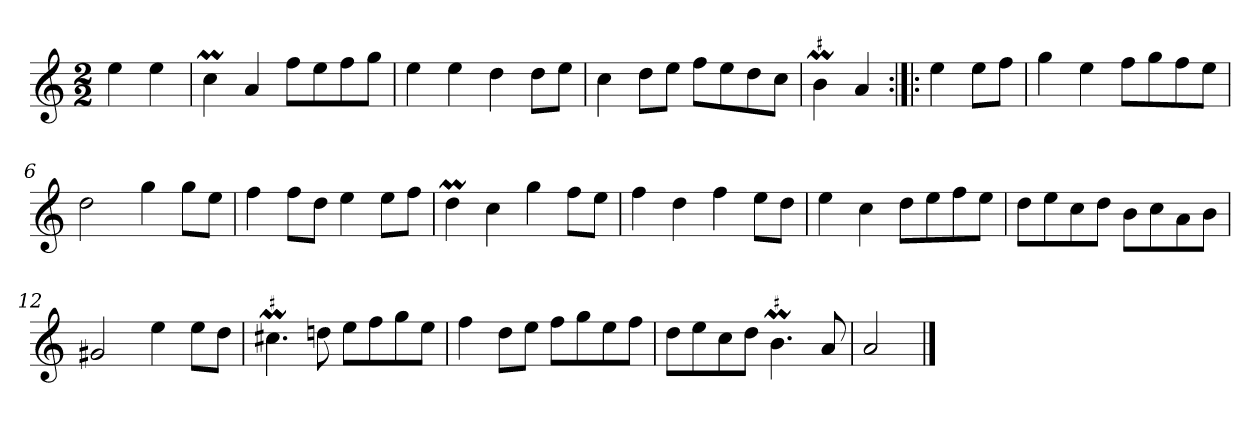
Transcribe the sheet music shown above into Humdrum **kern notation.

**kern
*part1
*staff1
*clefG2
*k[]
*a:
*M2/2
*MM120
=
4ee
4ee
=1
4ccM
4a
8ff\L
8ee\
8ff\
8gg\J
=2
4ee
4ee
4dd
8dd\L
8ee\J
=3
4cc
8dd\L
8ee\J
8ff\L
8ee\
8dd\
8cc\J
=4
!LO:MOR:acc=#
4bM
4a
=:|!|:
4ee
8ee\L
8ff\J
=5
4gg
4ee
8ff\L
8gg\
8ff\
8ee\J
=6
2dd
4gg
8gg\L
8ee\J
=7
4ff
8ff\L
8dd\J
4ee
8ee\L
8ff\J
=8
4ddM
4cc
4gg
8ff\L
8ee\J
=9
4ff
4dd
4ff
8ee\L
8dd\J
=10
4ee
4cc
8dd\L
8ee\
8ff\
8ee\J
=11
8dd\L
8ee\
8cc\
8dd\J
8b\L
8cc\
8a\
8b\J
=12
2g#X
4ee
8ee\L
8dd\J
=13
!LO:MOR:acc=#
4.cc#XM
8ddn
8ee\L
8ff\
8gg\
8ee\J
=14
4ff
8dd\L
8ee\J
8ff\L
8gg\
8ee\
8ff\J
=15
8dd\L
8ee\
8cc\
8dd\J
!LO:MOR:acc=#
4.bM
8a
=16
2a
==
*-
